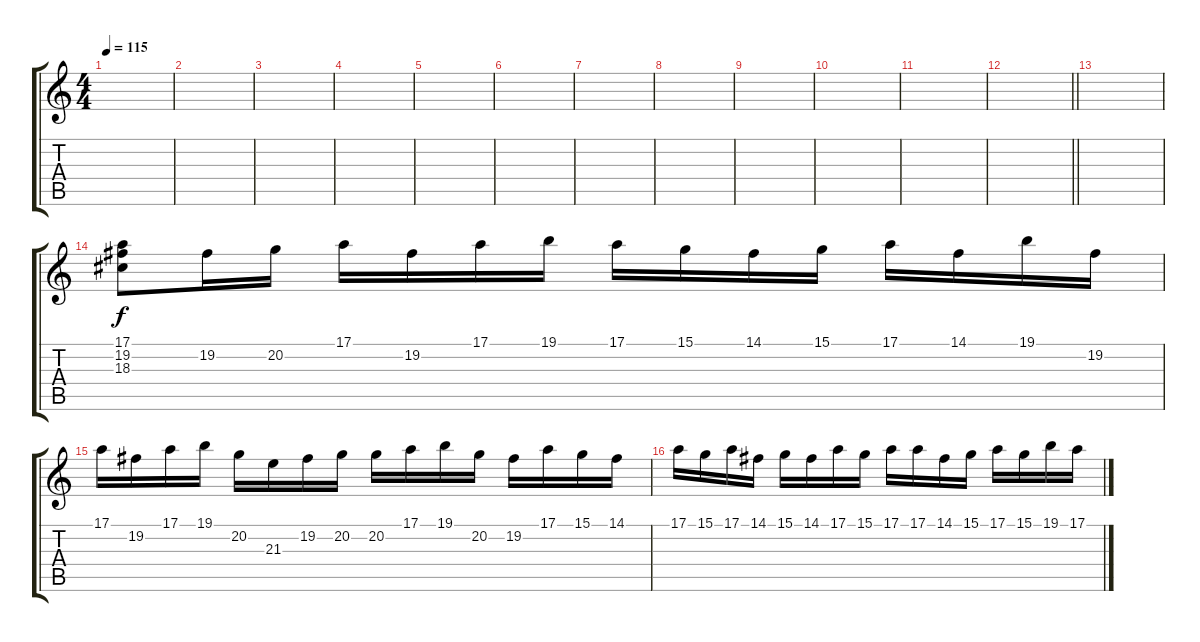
\track "" {instrument acousticgrandpiano}
\staff {score tabs}
\tuning (E4 B3 G3 D3 A2 E2) {hide}
\ts (4 4)
\tempo 115
\clef g2
\ks c
|
|
|
|
|
|
|
|
|
|
|
\barLineRight lightlight
|
\section ("" "")
|
(17.1 19.2 18.3).8 19.2.16 20.2.16 17.1.16 19.2.16 17.1.16 19.1.16 17.1.16 15.1.16 14.1.16 15.1.16 17.1.16 14.1.16 19.1.16 19.2.16 |
17.1.16 19.2.16 17.1.16 19.1.16 20.2.16 21.3.16 19.2.16 20.2.16 20.2.16 17.1.16 19.1.16 20.2.16 19.2.16 17.1.16 15.1.16 14.1.16 |
17.1.16 15.1.16 17.1.16 14.1.16 15.1.16 14.1.16 17.1.16 15.1.16 17.1.16 17.1.16 14.1.16 15.1.16 17.1.16 15.1.16 19.1.16 17.1.16
